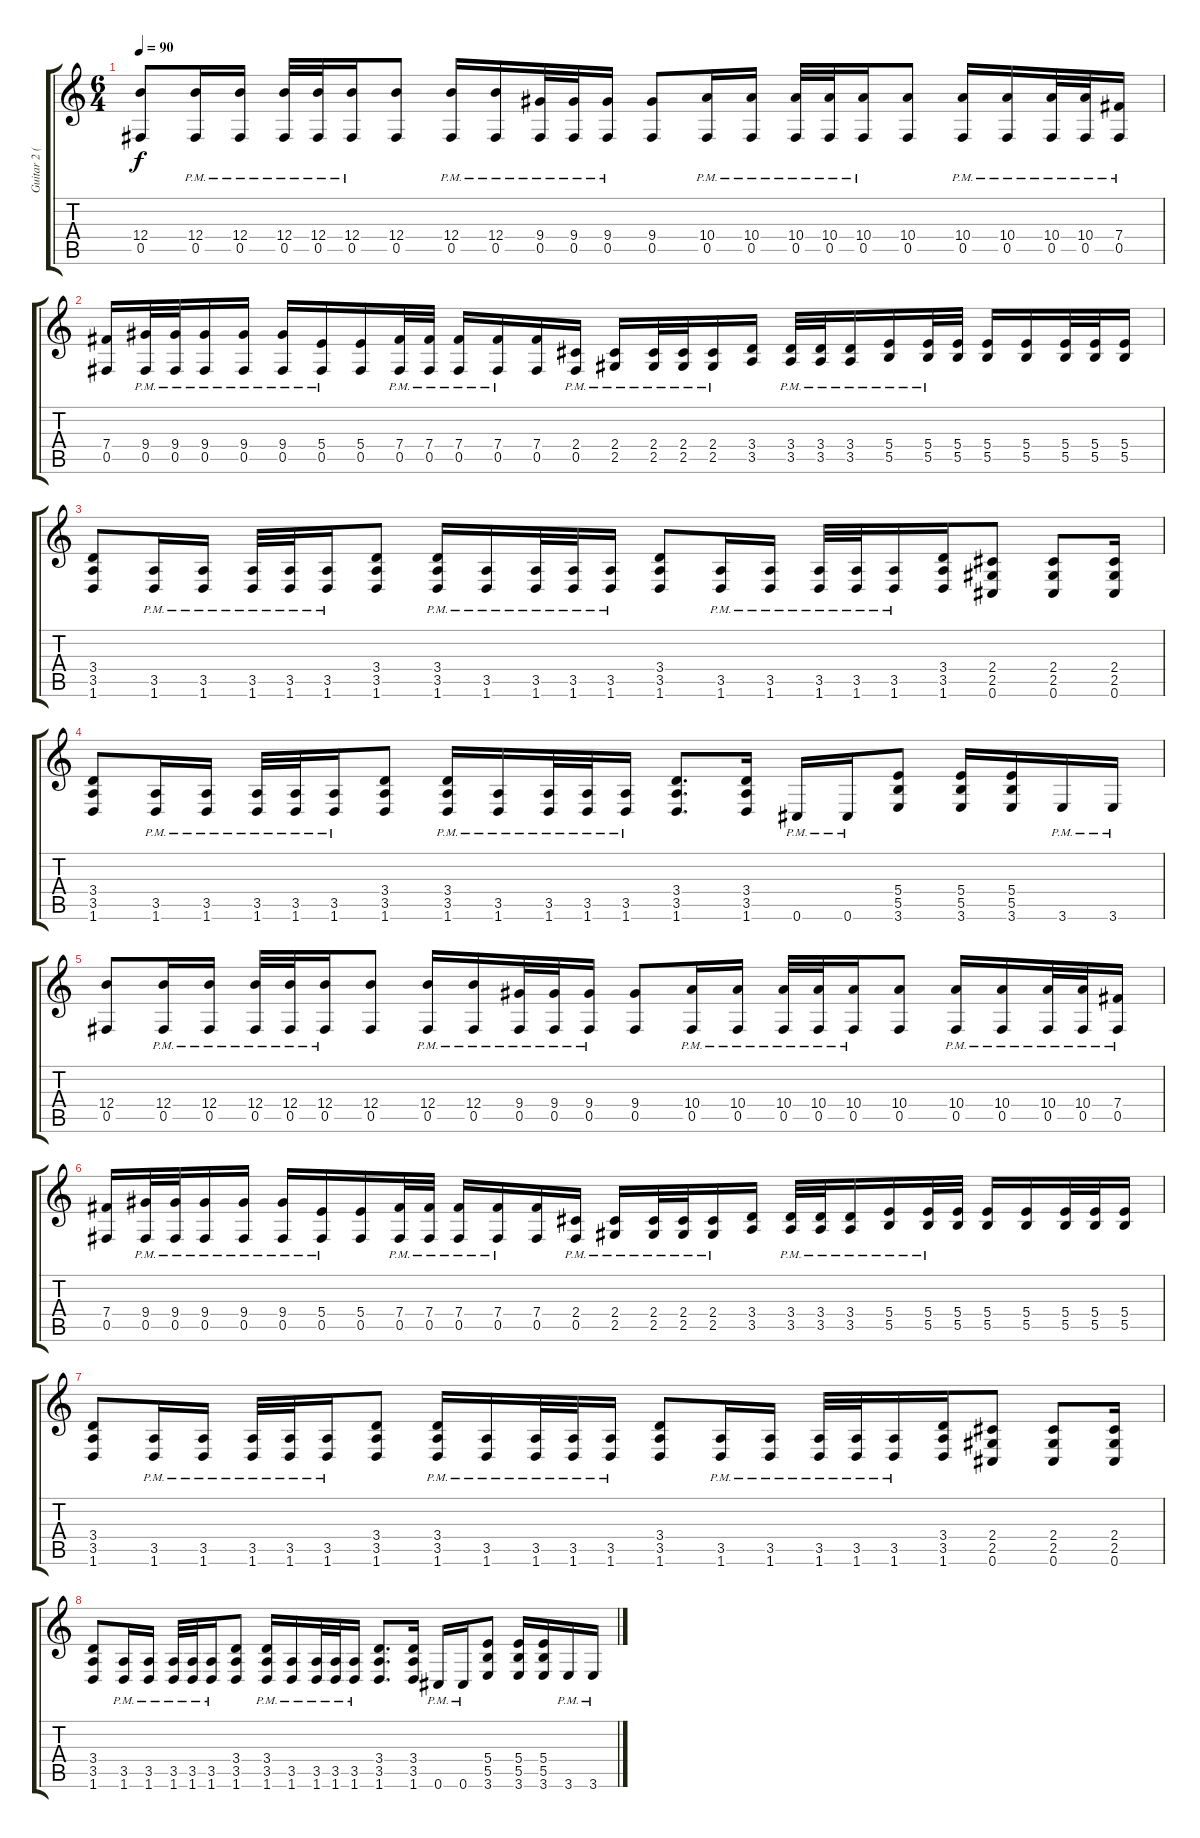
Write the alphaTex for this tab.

\track ("Guitar 2 (Distortion)" "Guitar 2 (") {instrument distortionguitar}
\staff {score tabs}
\tuning (Db4 Ab3 E3 B2 Gb2 Db2) {hide}
\ts (6 4)
\tempo 90
\clef g2
\ks c
(12.4 0.5).8{dy f} (12.4{pm} 0.5{pm}).16 (12.4{pm} 0.5{pm}).16 (12.4{pm} 0.5{pm}).32 (12.4{pm} 0.5{pm}).32 (12.4{pm} 0.5{pm}).16 (12.4 0.5).8 (12.4{pm} 0.5{pm}).16 (12.4{pm} 0.5{pm}).16 (9.4{pm} 0.5{pm}).32 (9.4{pm} 0.5{pm}).32 (9.4{pm} 0.5{pm}).16 (9.4 0.5).8 (10.4{pm} 0.5{pm}).16 (10.4{pm} 0.5{pm}).16 (10.4{pm} 0.5{pm}).32 (10.4{pm} 0.5{pm}).32 (10.4{pm} 0.5{pm}).16 (10.4 0.5).8 (10.4{pm} 0.5{pm}).16 (10.4{pm} 0.5{pm}).16 (10.4{pm} 0.5{pm}).32 (10.4{pm} 0.5{pm}).32 (7.4{pm} 0.5{pm}).16 |
(7.4 0.5).16 (9.4{pm} 0.5{pm}).32 (9.4{pm} 0.5{pm}).32 (9.4{pm} 0.5{pm}).16 (9.4{pm} 0.5{pm}).16 (9.4{pm} 0.5{pm}).16 (5.4{pm} 0.5{pm}).16 (5.4 0.5).16 (7.4{pm} 0.5{pm}).32 (7.4{pm} 0.5{pm}).32 (7.4{pm} 0.5{pm}).16 (7.4{pm} 0.5{pm}).16 (7.4 0.5).16 (2.4{pm} 0.5{pm}).16 (2.4{pm} 2.5{pm}).16 (2.4{pm} 2.5{pm}).32 (2.4{pm} 2.5{pm}).32 (2.4{pm} 2.5{pm}).16 (3.4 3.5).16 (3.4{pm} 3.5{pm}).32 (3.4{pm} 3.5{pm}).32 (3.4{pm} 3.5{pm}).16 (5.4{pm} 5.5{pm}).16 (5.4{pm} 5.5).32 (5.4 5.5).32 (5.4 5.5).16 (5.4 5.5).16 (5.4 5.5).32 (5.4 5.5).32 (5.4 5.5).16 |
(3.4 3.5 1.6).8 (3.5{pm} 1.6).16 (3.5{pm} 1.6).16 (3.5{pm} 1.6).32 (3.5{pm} 1.6).32 (3.5{pm} 1.6).16 (3.4 3.5 1.6).8 (3.4{pm} 3.5{pm} 1.6).16 (3.5{pm} 1.6).16 (3.5{pm} 1.6).32 (3.5{pm} 1.6).32 (3.5{pm} 1.6).16 (3.4 3.5 1.6).8 (3.5{pm} 1.6).16 (3.5{pm} 1.6).16 (3.5{pm} 1.6).32 (3.5{pm} 1.6).32 (3.5{pm} 1.6).16 (3.4 3.5 1.6).16 (2.4 2.5 0.6).8 (2.4 2.5 0.6).8 (2.4 2.5 0.6).16 |
(3.4 3.5 1.6).8 (3.5{pm} 1.6).16 (3.5{pm} 1.6).16 (3.5{pm} 1.6).32 (3.5{pm} 1.6).32 (3.5{pm} 1.6).16 (3.4 3.5 1.6).8 (3.4{pm} 3.5{pm} 1.6).16 (3.5{pm} 1.6).16 (3.5{pm} 1.6).32 (3.5{pm} 1.6).32 (3.5{pm} 1.6).16 (3.4 3.5 1.6).8{d} (3.4 3.5 1.6).16 0.6{pm}.16 0.6{pm}.16 (5.4 5.5 3.6).8 (5.4 5.5 3.6).16 (5.4 5.5 3.6).16 3.6{pm}.16 3.6{pm}.16 |
(12.4 0.5).8 (12.4{pm} 0.5{pm}).16 (12.4{pm} 0.5{pm}).16 (12.4{pm} 0.5{pm}).32 (12.4{pm} 0.5{pm}).32 (12.4{pm} 0.5{pm}).16 (12.4 0.5).8 (12.4{pm} 0.5{pm}).16 (12.4{pm} 0.5{pm}).16 (9.4{pm} 0.5{pm}).32 (9.4{pm} 0.5{pm}).32 (9.4{pm} 0.5{pm}).16 (9.4 0.5).8 (10.4{pm} 0.5{pm}).16 (10.4{pm} 0.5{pm}).16 (10.4{pm} 0.5{pm}).32 (10.4{pm} 0.5{pm}).32 (10.4{pm} 0.5{pm}).16 (10.4 0.5).8 (10.4{pm} 0.5{pm}).16 (10.4{pm} 0.5{pm}).16 (10.4{pm} 0.5{pm}).32 (10.4{pm} 0.5{pm}).32 (7.4{pm} 0.5{pm}).16 |
(7.4 0.5).16 (9.4{pm} 0.5{pm}).32 (9.4{pm} 0.5{pm}).32 (9.4{pm} 0.5{pm}).16 (9.4{pm} 0.5{pm}).16 (9.4{pm} 0.5{pm}).16 (5.4{pm} 0.5{pm}).16 (5.4 0.5).16 (7.4{pm} 0.5{pm}).32 (7.4{pm} 0.5{pm}).32 (7.4{pm} 0.5{pm}).16 (7.4{pm} 0.5{pm}).16 (7.4 0.5).16 (2.4{pm} 0.5{pm}).16 (2.4{pm} 2.5{pm}).16 (2.4{pm} 2.5{pm}).32 (2.4{pm} 2.5{pm}).32 (2.4{pm} 2.5{pm}).16 (3.4 3.5).16 (3.4{pm} 3.5{pm}).32 (3.4{pm} 3.5{pm}).32 (3.4{pm} 3.5{pm}).16 (5.4{pm} 5.5{pm}).16 (5.4{pm} 5.5).32 (5.4 5.5).32 (5.4 5.5).16 (5.4 5.5).16 (5.4 5.5).32 (5.4 5.5).32 (5.4 5.5).16 |
(3.4 3.5 1.6).8 (3.5{pm} 1.6).16 (3.5{pm} 1.6).16 (3.5{pm} 1.6).32 (3.5{pm} 1.6).32 (3.5{pm} 1.6).16 (3.4 3.5 1.6).8 (3.4{pm} 3.5{pm} 1.6).16 (3.5{pm} 1.6).16 (3.5{pm} 1.6).32 (3.5{pm} 1.6).32 (3.5{pm} 1.6).16 (3.4 3.5 1.6).8 (3.5{pm} 1.6).16 (3.5{pm} 1.6).16 (3.5{pm} 1.6).32 (3.5{pm} 1.6).32 (3.5{pm} 1.6).16 (3.4 3.5 1.6).16 (2.4 2.5 0.6).8 (2.4 2.5 0.6).8 (2.4 2.5 0.6).16 |
(3.4 3.5 1.6).8 (3.5{pm} 1.6).16 (3.5{pm} 1.6).16 (3.5{pm} 1.6).32 (3.5{pm} 1.6).32 (3.5{pm} 1.6).16 (3.4 3.5 1.6).8 (3.4{pm} 3.5{pm} 1.6).16 (3.5{pm} 1.6).16 (3.5{pm} 1.6).32 (3.5{pm} 1.6).32 (3.5{pm} 1.6).16 (3.4 3.5 1.6).8{d} (3.4 3.5 1.6).16 0.6{pm}.16 0.6{pm}.16 (5.4 5.5 3.6).8 (5.4 5.5 3.6).16 (5.4 5.5 3.6).16 3.6{pm}.16 3.6{pm}.16
